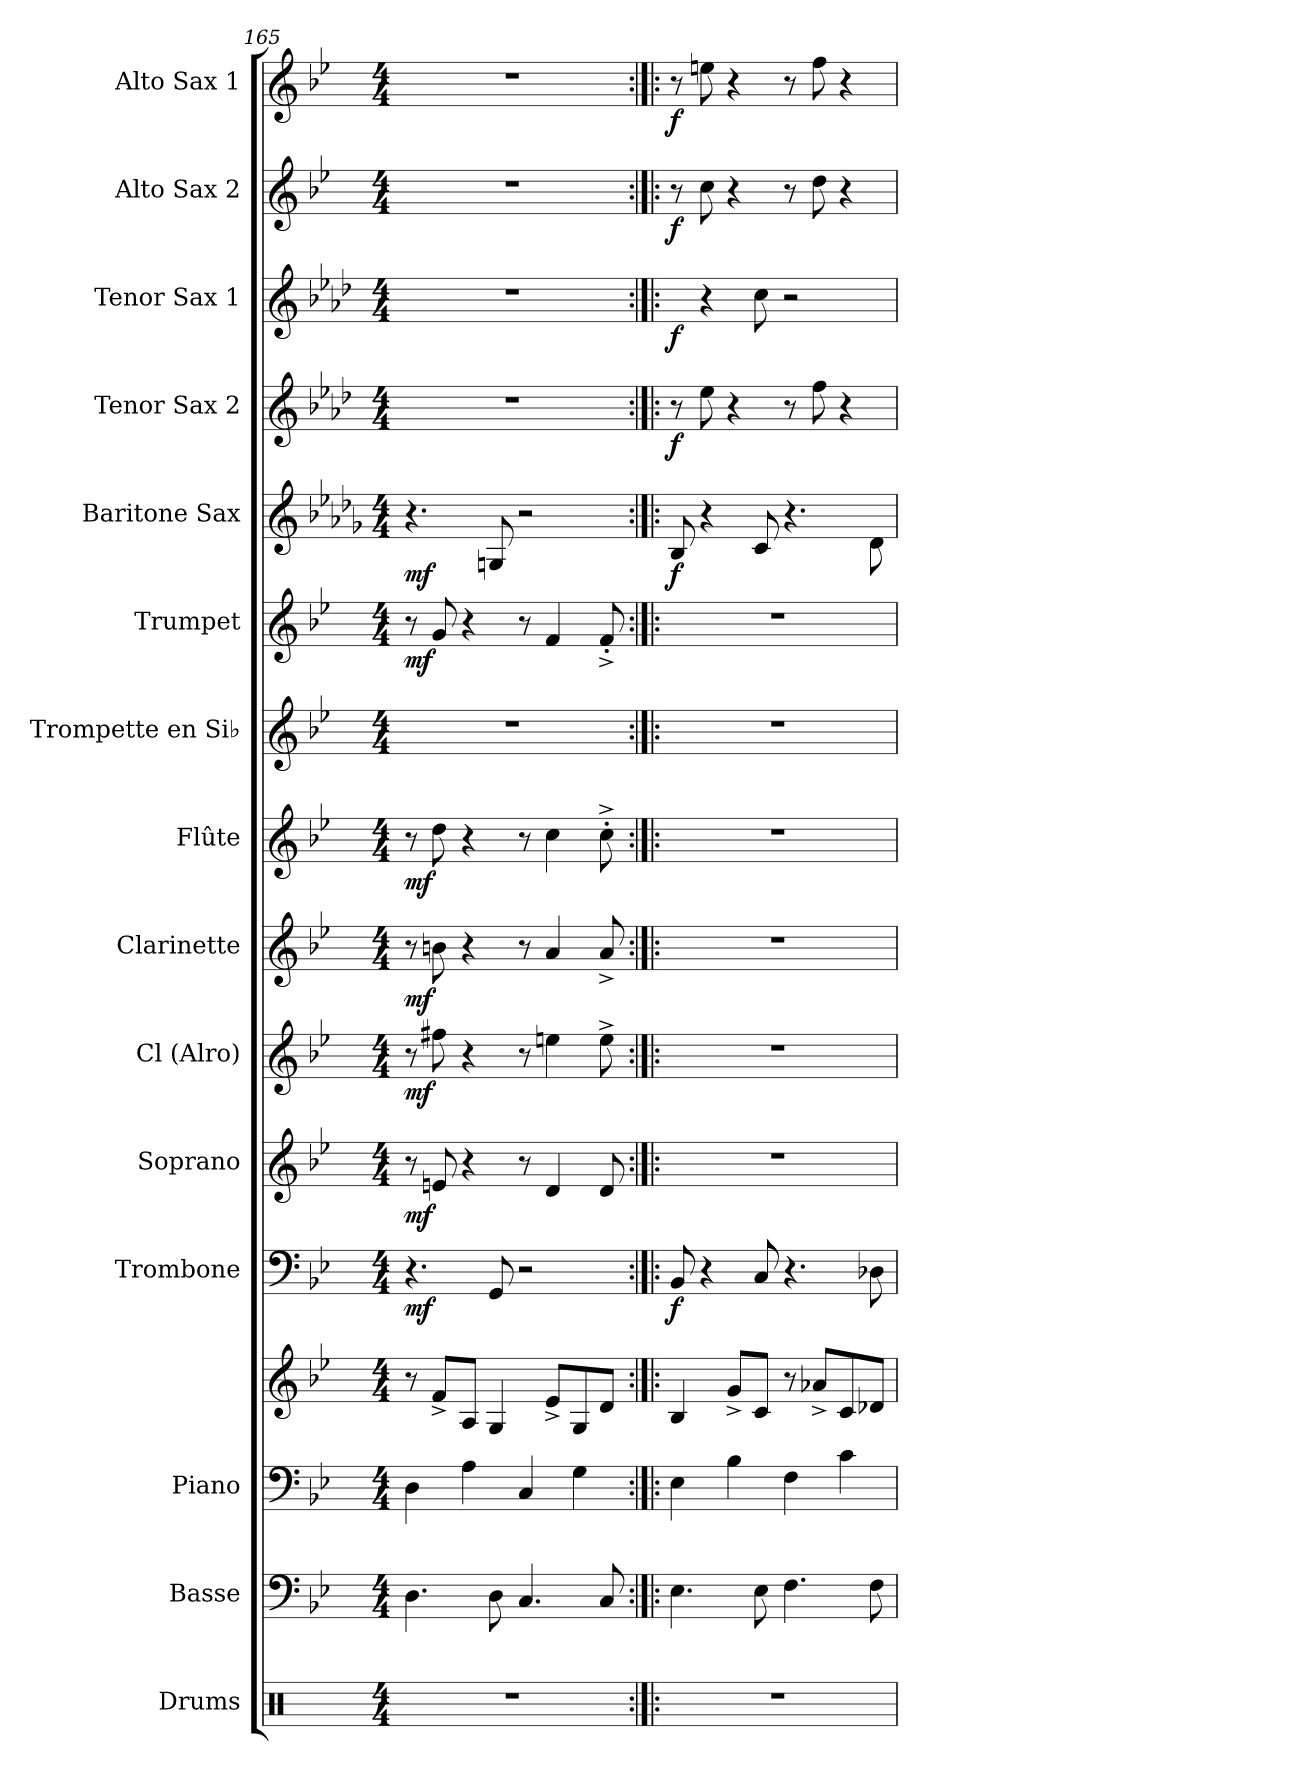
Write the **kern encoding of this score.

**kern	**kern	**kern	**kern	**dynam	**kern	**dynam	**kern	**dynam	**kern	**dynam	**kern	**dynam	**kern	**dynam	**kern	**kern	**dynam	**kern	**dynam	**kern	**dynam	**kern	**dynam	**kern	**dynam	**kern	**dynam
*part15	*part14	*part13	*part13	*part13	*part12	*part12	*part11	*part11	*part10	*part10	*part9	*part9	*part8	*part8	*part7	*part6	*part6	*part5	*part5	*part4	*part4	*part3	*part3	*part2	*part2	*part1	*part1
*staff16	*staff15	*staff14	*staff13	*staff13/14	*staff12	*staff12	*staff11	*staff11	*staff10	*staff10	*staff9	*staff9	*staff8	*staff8	*staff7	*staff6	*staff6	*staff5	*staff5	*staff4	*staff4	*staff3	*staff3	*staff2	*staff2	*staff1	*staff1
*I"Drums	*I"Basse	*I"Piano	*	*	*I"Trombone	*	*I"Soprano	*	*I"Cl (Alro)	*	*I"Clarinette	*	*I"Flûte	*	*I"Trompette en Si♭	*I"Trumpet	*	*I"Baritone Sax	*	*I"Tenor Sax 2	*	*I"Tenor Sax 1	*	*I"Alto Sax 2	*	*I"Alto Sax 1	*
*	*I'B	*I'P	*	*	*I'Tb	*	*I'Sop	*	*I'Cla	*	*I'Cl	*	*I'Fl.	*	*I'Tromp. Si♭	*I'Tp	*	*I'Bar	*	*	*	*	*	*I'Sa2	*	*I'Sa1	*
*clefX	*clefF4	*clefF4	*clefG2	*	*clefF4	*	*clefG2	*	*clefG2	*	*clefG2	*	*clefG2	*	*clefG2	*clefG2	*	*clefG2	*	*clefG2	*	*clefG2	*	*clefG2	*	*clefG2	*
*	*ITrd7c12	*	*	*	*	*	*ITrd1c2	*	*ITrd5c9	*	*ITrd1c2	*	*	*	*ITrd1c2	*ITrd1c2	*	*ITrd12c21	*	*ITrd8c14	*	*ITrd8c14	*	*ITrd5c9	*	*ITrd5c9	*
*k[]	*k[b-e-]	*k[b-e-]	*k[b-e-]	*	*k[b-e-]	*	*k[b-e-a-d-]	*	*k[b-e-a-d-g-]	*	*k[b-e-a-d-]	*	*k[b-e-]	*	*k[b-e-a-d-]	*k[b-e-a-d-]	*	*k[b-e-a-d-g-]	*	*k[b-e-a-d-]	*	*k[b-e-a-d-]	*	*k[b-e-a-d-g-]	*	*k[b-e-a-d-g-]	*
*M4/4	*M4/4	*M4/4	*M4/4	*	*M4/4	*	*M4/4	*	*M4/4	*	*M4/4	*	*M4/4	*	*M4/4	*M4/4	*	*M4/4	*	*M4/4	*	*M4/4	*	*M4/4	*	*M4/4	*
=165	=165	=165	=165	=165	=165	=165	=165	=165	=165	=165	=165	=165	=165	=165	=165	=165	=165	=165	=165	=165	=165	=165	=165	=165	=165	=165	=165
!	!	!	!	!	!	!LO:DY:b	!	!LO:DY:b	!	!LO:DY:b	!	!LO:DY:b	!	!LO:DY:b	!	!	!LO:DY:b	!	!LO:DY:b	!	!	!	!	!	!	!	!
1r	4.DD\	4D\	8r	.	4.r	mf	8r	mf	8r	mf	8r	mf	8r	mf	1r	8r	mf	4.r	mf	1r	.	1r	.	1r	.	1r	.
.	.	.	8f^/L	.	.	.	8dn/	.	8an\	.	8an\	.	8dd\	.	.	8f/	.	.	.	.	.	.	.	.	.	.	.
.	.	4A\	8A/J	.	.	.	4r	.	4r	.	4r	.	4r	.	.	4r	.	.	.	.	.	.	.	.	.	.	.
.	8DD\	.	4G/	.	8GG/	.	.	.	.	.	.	.	.	.	.	.	.	8GGn/	.	.	.	.	.	.	.	.	.
.	4.CC/	4C/	.	.	2r	.	8r	.	8r	.	8r	.	8r	.	.	8r	.	2r	.	.	.	.	.	.	.	.	.
.	.	.	8e-^/L	.	.	.	4c/	.	4gn\	.	4g/	.	4cc\	.	.	4e-/	.	.	.	.	.	.	.	.	.	.	.
.	.	4G\	8G/	.	.	.	.	.	.	.	.	.	.	.	.	.	.	.	.	.	.	.	.	.	.	.	.
.	8CC/	.	8d/J	.	.	.	8c/	.	8g^\	.	8g^/	.	8cc^'\	.	.	8e-^'/	.	.	.	.	.	.	.	.	.	.	.
=166:|!|:	=166:|!|:	=166:|!|:	=166:|!|:	=166:|!|:	=166:|!|:	=166:|!|:	=166:|!|:	=166:|!|:	=166:|!|:	=166:|!|:	=166:|!|:	=166:|!|:	=166:|!|:	=166:|!|:	=166:|!|:	=166:|!|:	=166:|!|:	=166:|!|:	=166:|!|:	=166:|!|:	=166:|!|:	=166:|!|:	=166:|!|:	=166:|!|:	=166:|!|:	=166:|!|:	=166:|!|:
!	!	!	!	!LO:DY:b=2	!	!	!	!	!	!	!	!	!	!	!	!	!	!	!	!	!	!	!	!	!	!	!
!	!	!	!	!LO:DY:n=1:b=2	!	!LO:DY:b	!	!	!	!	!	!	!	!	!	!	!	!	!LO:DY:b	!	!LO:DY:b	!	!LO:DY:b	!	!LO:DY:b	!	!LO:DY:b
1r	4.EE-\	4E-\	4B-/	mp mp	8BB-/	f	1r	.	1r	.	1r	.	1r	.	1r	1r	.	8BB-/	f	8r	f	8B-\yy	f	8r	f	8r	f
.	.	.	.	.	4r	.	.	.	.	.	.	.	.	.	.	.	.	4r	.	8e-\	.	4r	.	8e-\	.	8gn\	.
.	.	4B-\	8g^/L	.	.	.	.	.	.	.	.	.	.	.	.	.	.	.	.	4r	.	.	.	4r	.	4r	.
.	8EE-\	.	8c/J	.	8C/	.	.	.	.	.	.	.	.	.	.	.	.	8C/	.	.	.	8c\	.	.	.	.	.
.	4.FF\	4F\	8r	.	4.r	.	.	.	.	.	.	.	.	.	.	.	.	4.r	.	8r	.	2r	.	8r	.	8r	.
.	.	.	8a-X^/L	.	.	.	.	.	.	.	.	.	.	.	.	.	.	.	.	8f\	.	.	.	8f\	.	8a-\	.
.	.	4c\	8c/	.	.	.	.	.	.	.	.	.	.	.	.	.	.	.	.	4r	.	.	.	4r	.	4r	.
.	8FF\	.	8d-X/J	.	8D-X\	.	.	.	.	.	.	.	.	.	.	.	.	8D-\	.	.	.	.	.	.	.	.	.
=	=	=	=	=	=	=	=	=	=	=	=	=	=	=	=	=	=	=	=	=	=	=	=	=	=	=	=
*-	*-	*-	*-	*-	*-	*-	*-	*-	*-	*-	*-	*-	*-	*-	*-	*-	*-	*-	*-	*-	*-	*-	*-	*-	*-	*-	*-
